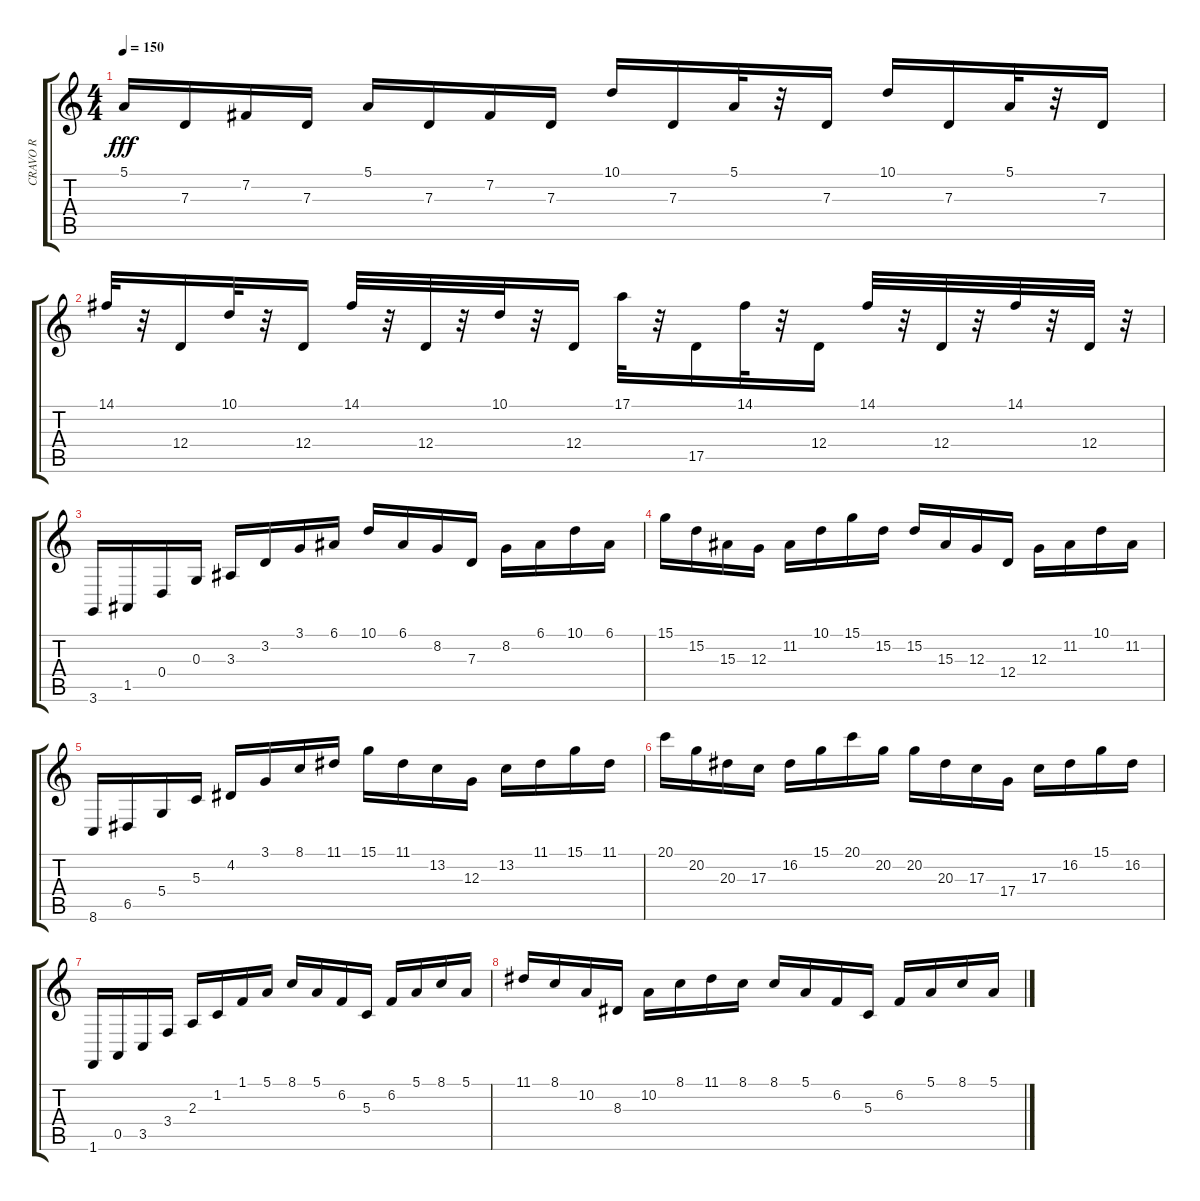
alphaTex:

\track ("CRAVO R" "CRAVO R") {instrument harpsichord}
\staff {score tabs}
\tuning (E4 B3 G3 D3 A2 E2) {hide}
\ts (4 4)
\tempo 150
\clef g2
\ks c
5.1.16{dy fff} 7.3.16 7.2.16 7.3.16 5.1.16 7.3.16 7.2.16 7.3.16 10.1.16 7.3.16 5.1.32 r.32 7.3.16 10.1.16 7.3.16 5.1.32 r.32 7.3.16 |
14.1.32 r.32 12.4.16 10.1.32 r.32 12.4.16 14.1.32 r.32 12.4.32 r.32 10.1.32 r.32 12.4.16 17.1.32 r.32 17.5.16 14.1.32 r.32 12.4.16 14.1.32 r.32 12.4.32 r.32 14.1.32 r.32 12.4.32 r.32 |
3.6.16 1.5.16 0.4.16 0.3.16 3.3.16 3.2.16 3.1.16 6.1.16 10.1.16 6.1.16 8.2.16 7.3.16 8.2.16 6.1.16 10.1.16 6.1.16 |
15.1.16 15.2.16 15.3.16 12.3.16 11.2.16 10.1.16 15.1.16 15.2.16 15.2.16 15.3.16 12.3.16 12.4.16 12.3.16 11.2.16 10.1.16 11.2.16 |
8.6.16 6.5.16 5.4.16 5.3.16 4.2.16 3.1.16 8.1.16 11.1.16 15.1.16 11.1.16 13.2.16 12.3.16 13.2.16 11.1.16 15.1.16 11.1.16 |
20.1.16 20.2.16 20.3.16 17.3.16 16.2.16 15.1.16 20.1.16 20.2.16 20.2.16 20.3.16 17.3.16 17.4.16 17.3.16 16.2.16 15.1.16 16.2.16 |
1.6.16 0.5.16 3.5.16 3.4.16 2.3.16 1.2.16 1.1.16 5.1.16 8.1.16 5.1.16 6.2.16 5.3.16 6.2.16 5.1.16 8.1.16 5.1.16 |
11.1.16 8.1.16 10.2.16 8.3.16 10.2.16 8.1.16 11.1.16 8.1.16 8.1.16 5.1.16 6.2.16 5.3.16 6.2.16 5.1.16 8.1.16 5.1.16
